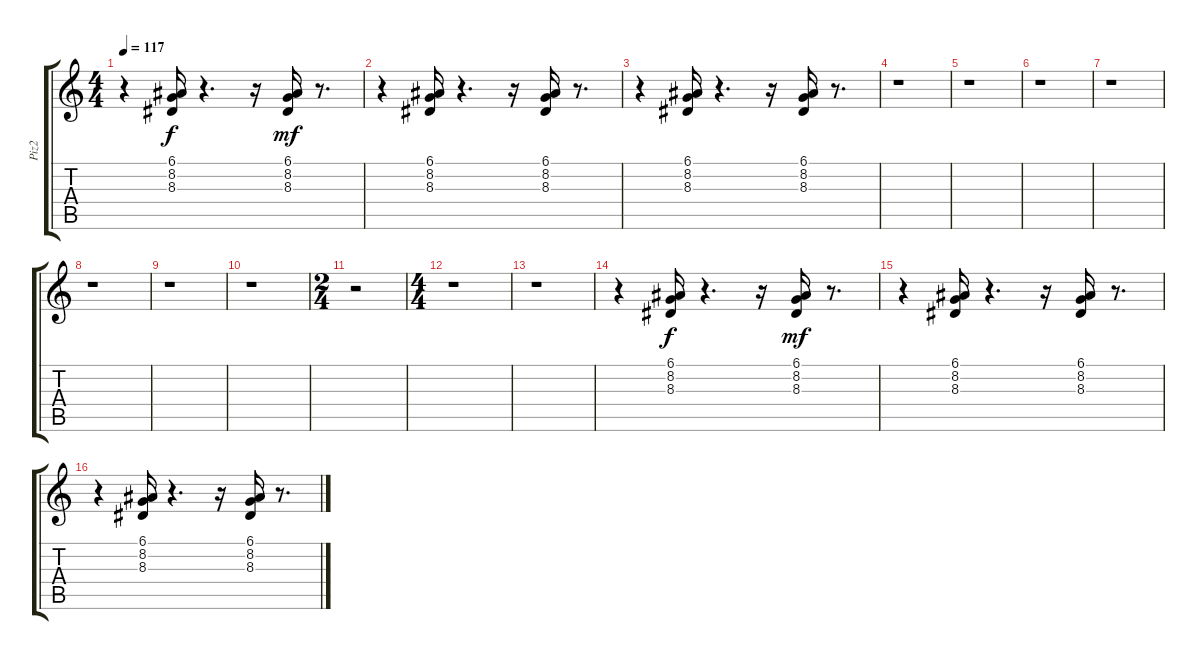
\track ("Piz2" "Piz2") {instrument pizzicatostrings}
\staff {score tabs}
\tuning (E4 B3 G3 D3 A2 E2) {hide}
\ts (4 4)
\tempo 117
\clef g2
\ks c
r.4{dy f} (6.1 8.2 8.3).16 r.4{d} r.16 (6.1 8.2 8.3).16{dy mf} r.8{d} |
r.4 (6.1 8.2 8.3).16 r.4{d} r.16 (6.1 8.2 8.3).16 r.8{d} |
r.4 (6.1 8.2 8.3).16 r.4{d} r.16 (6.1 8.2 8.3).16 r.8{d} |
r.1 |
r.1 |
r.1 |
r.1 |
r.1 |
r.1 |
r.1 |
\ts (2 4)
r.2 |
\ts (4 4)
r.1 |
r.1 |
r.4 (6.1 8.2 8.3).16{dy f} r.4{d} r.16 (6.1 8.2 8.3).16{dy mf} r.8{d} |
r.4 (6.1 8.2 8.3).16 r.4{d} r.16 (6.1 8.2 8.3).16 r.8{d} |
r.4 (6.1 8.2 8.3).16 r.4{d} r.16 (6.1 8.2 8.3).16 r.8{d}
